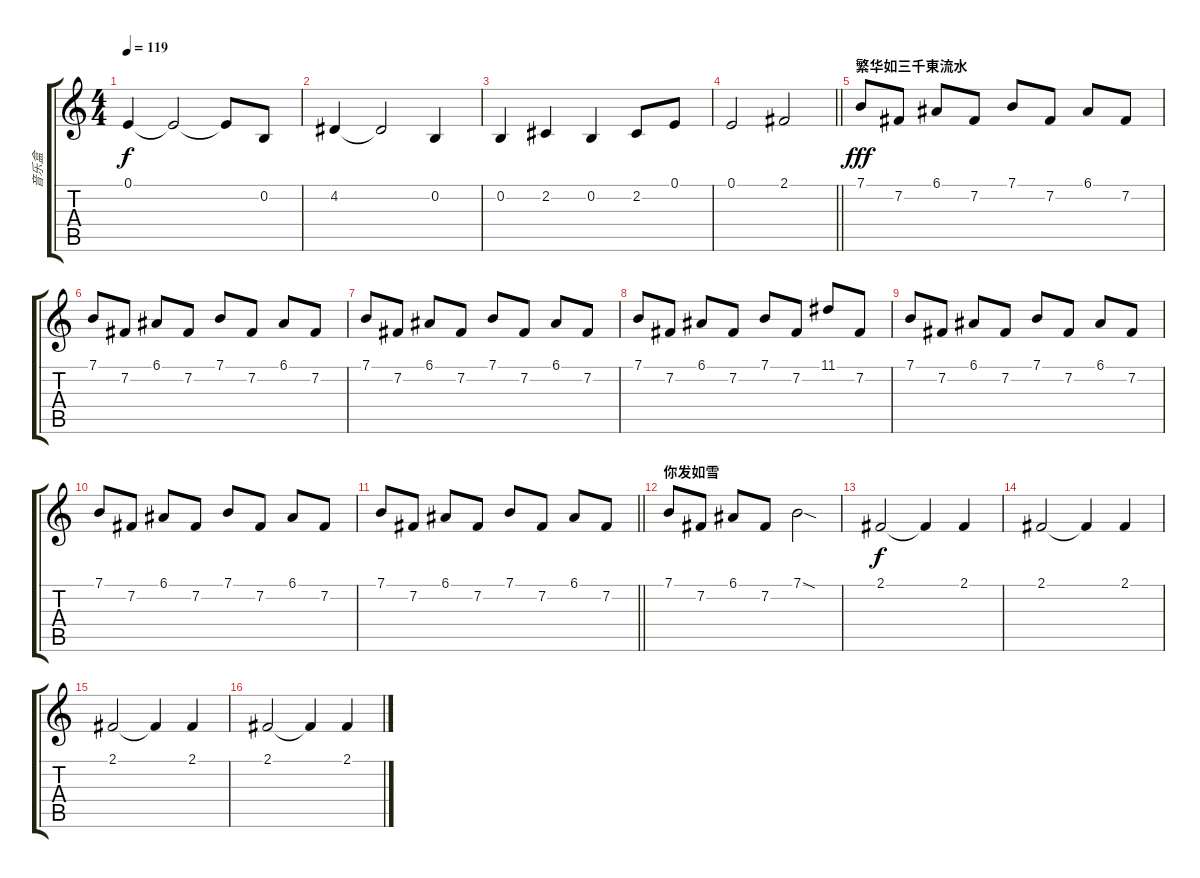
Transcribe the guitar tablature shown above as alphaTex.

\track ("音乐盒" "音乐盒") {instrument ocarina}
\staff {score tabs}
\tuning (E4 B3 G3 D3 A2 E2) {hide}
\ts (4 4)
\tempo 119
\clef g2
\ks c
0.1.4{dy f} 0.1{t}.2 0.1{t}.8 0.2.8 |
4.2.4 4.2{t}.2 0.2.4 |
0.2.4 2.2.4 0.2.4 2.2.8 0.1.8 |
\barLineRight lightlight
0.1.2 2.1.2 |
\section ("" "繁华如三千東流水")
7.1.8{dy fff} 7.2.8 6.1.8 7.2.8 7.1.8 7.2.8 6.1.8 7.2.8 |
7.1.8 7.2.8 6.1.8 7.2.8 7.1.8 7.2.8 6.1.8 7.2.8 |
7.1.8 7.2.8 6.1.8 7.2.8 7.1.8 7.2.8 6.1.8 7.2.8 |
7.1.8 7.2.8 6.1.8 7.2.8 7.1.8 7.2.8 11.1.8 7.2.8 |
7.1.8 7.2.8 6.1.8 7.2.8 7.1.8 7.2.8 6.1.8 7.2.8 |
7.1.8 7.2.8 6.1.8 7.2.8 7.1.8 7.2.8 6.1.8 7.2.8 |
\barLineRight lightlight
7.1.8 7.2.8 6.1.8 7.2.8 7.1.8 7.2.8 6.1.8 7.2.8 |
\section ("" "你发如雪")
7.1.8 7.2.8 6.1.8 7.2.8 7.1{sod}.2 |
2.1.2{dy f} 2.1{t}.4 2.1.4 |
2.1.2 2.1{t}.4 2.1.4 |
2.1.2 2.1{t}.4 2.1.4 |
2.1.2 2.1{t}.4 2.1.4
